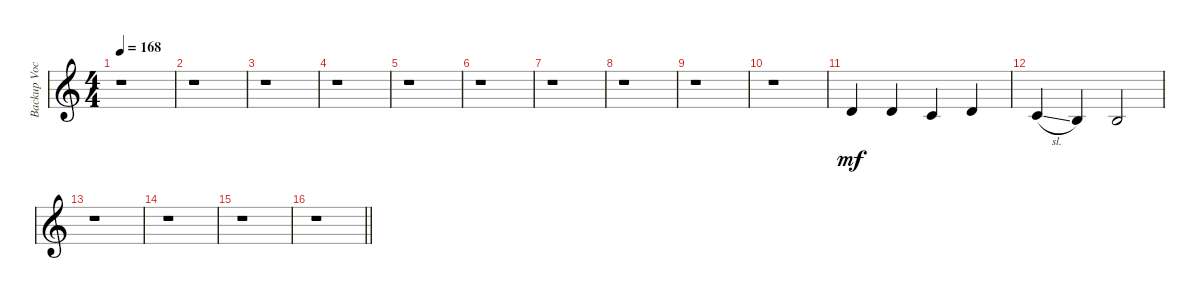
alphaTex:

\track ("Backup Vocals" "Backup Voc") {instrument clarinet}
\staff {score}
\tuning (E4 B3 G3 D3 A2 E2) {hide}
\ts (4 4)
\tempo 168
\clef g2
\ks c
r.1{dy mf} |
r.1 |
r.1 |
r.1 |
r.1 |
r.1 |
r.1 |
r.1 |
r.1 |
r.1 |
3.2.4 3.2.4 1.2.4 3.2.4 |
1.2{sl}.4 0.2.4 0.2.2 |
r.1 |
r.1 |
r.1 |
\barLineRight lightlight
r.1
